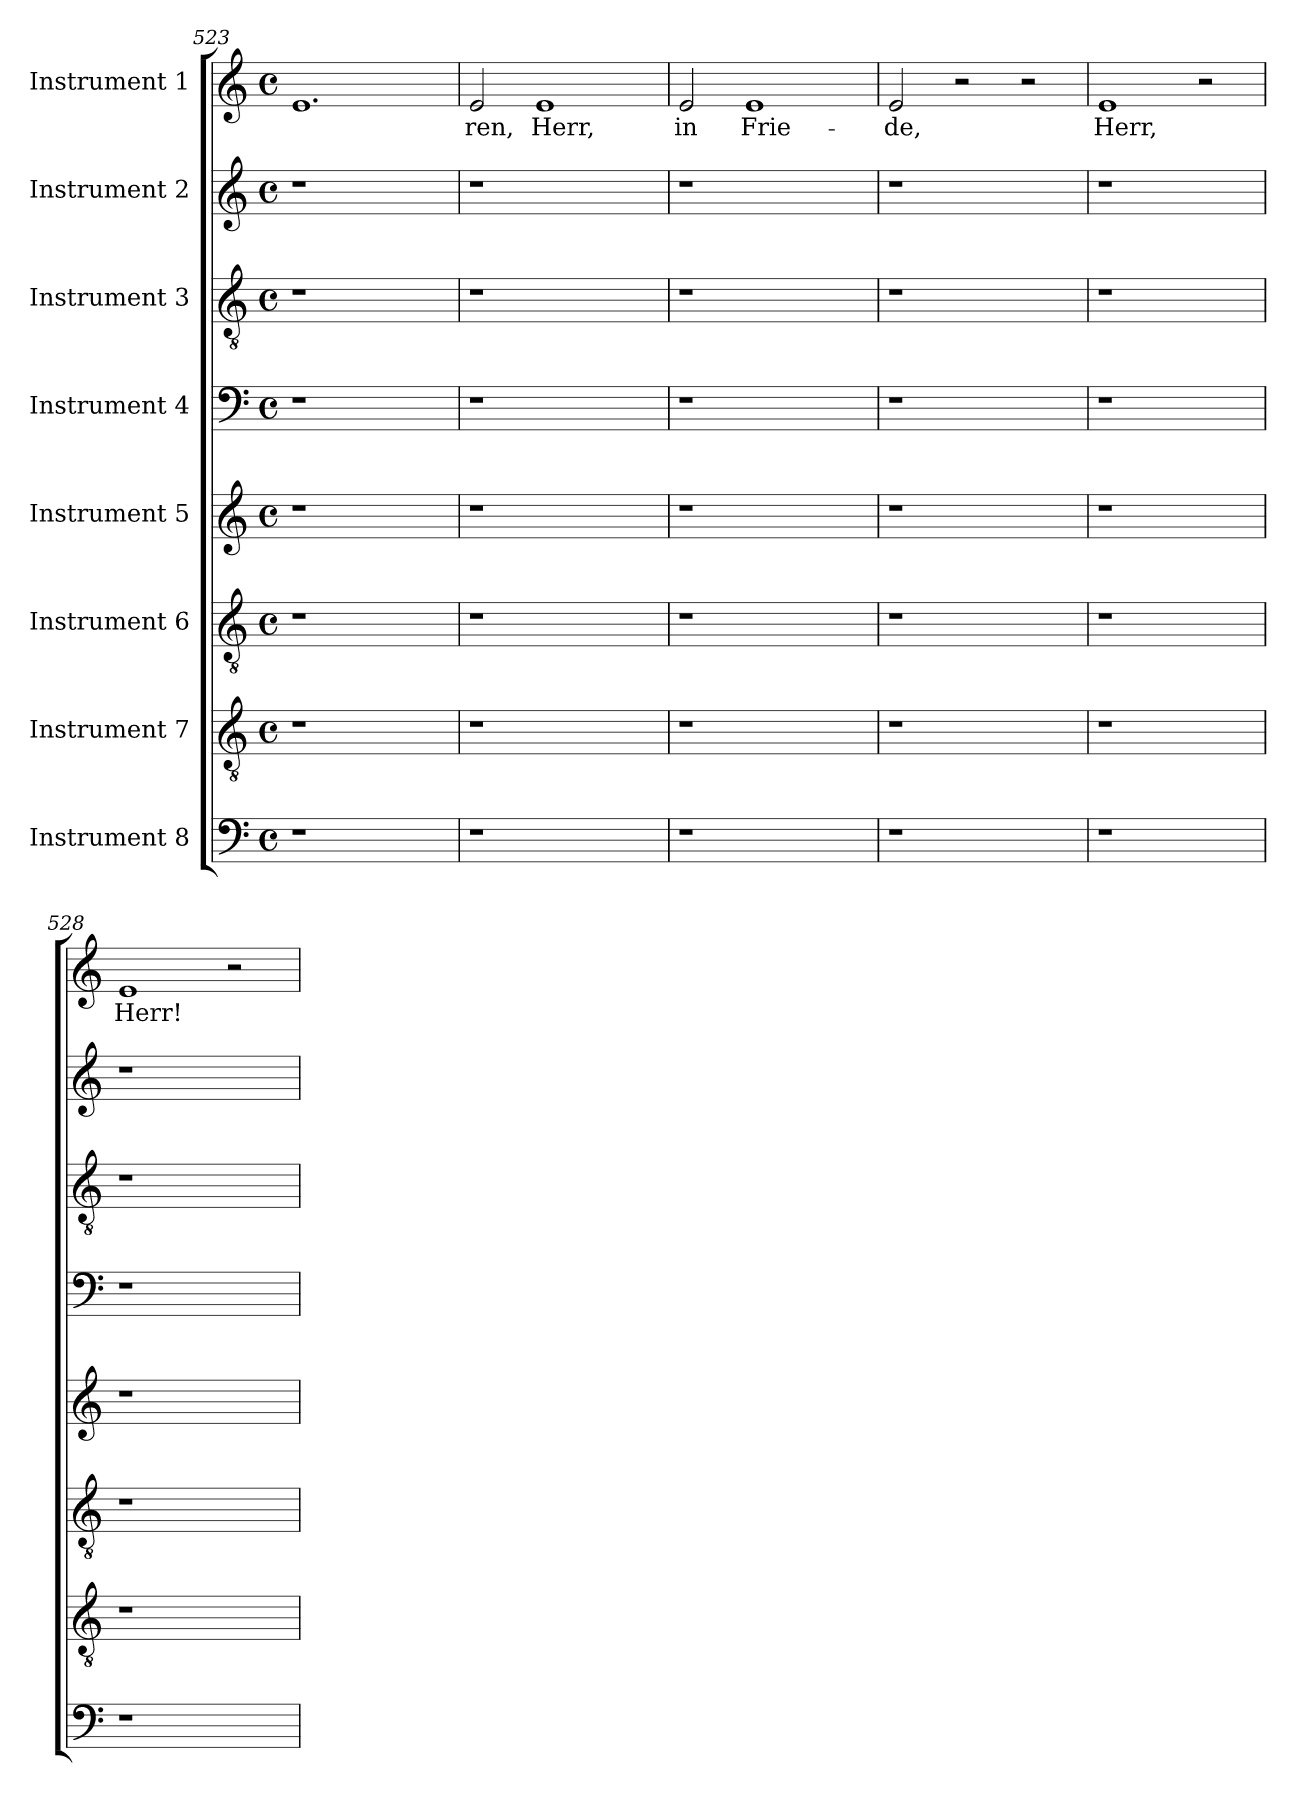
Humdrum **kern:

**kern	**kern	**kern	**kern	**kern	**kern	**kern	**kern	**text
*part8	*part7	*part6	*part5	*part4	*part3	*part2	*part1	*part1
*staff8	*staff7	*staff6	*staff5	*staff4	*staff3	*staff2	*staff1	*staff1
*I"Instrument 8	*I"Instrument 7	*I"Instrument 6	*I"Instrument 5	*I"Instrument 4	*I"Instrument 3	*I"Instrument 2	*I"Instrument 1	*
*clefF4	*clefGv2	*clefGv2	*clefG2	*clefF4	*clefGv2	*clefG2	*clefG2	*
*M4/4	*M4/4	*M4/4	*M4/4	*M4/4	*M4/4	*M4/4	*M4/4	*
*met(c)	*met(c)	*met(c)	*met(c)	*met(c)	*met(c)	*met(c)	*met(c)	*
=523	=523	=523	=523	=523	=523	=523	=523	=523
1r	1r	1r	1r	1r	1r	1r	1.e	.
2ryy	2ryy	2ryy	2ryy	2ryy	2ryy	2ryy	.	.
=524	=524	=524	=524	=524	=524	=524	=524	=524
!	!	!	!	!	!	!	!	!LO:LY:b:cj
1r	1r	1r	1r	1r	1r	1r	2e/	-ren,
!	!	!	!	!	!	!	!	!LO:LY:b:cj
.	.	.	.	.	.	.	1e	Herr,
2ryy	2ryy	2ryy	2ryy	2ryy	2ryy	2ryy	.	.
=525	=525	=525	=525	=525	=525	=525	=525	=525
!	!	!	!	!	!	!	!	!LO:LY:b:cj
1r	1r	1r	1r	1r	1r	1r	2e/	in
!	!	!	!	!	!	!	!	!LO:LY:b:cj
.	.	.	.	.	.	.	1e	Frie-
2ryy	2ryy	2ryy	2ryy	2ryy	2ryy	2ryy	.	.
=526	=526	=526	=526	=526	=526	=526	=526	=526
!	!	!	!	!	!	!	!	!LO:LY:b:cj
1r	1r	1r	1r	1r	1r	1r	2e/	-de,
.	.	.	.	.	.	.	2r	.
2ryy	2ryy	2ryy	2ryy	2ryy	2ryy	2ryy	2r	.
=527	=527	=527	=527	=527	=527	=527	=527	=527
!	!	!	!	!	!	!	!	!LO:LY:b:cj
1r	1r	1r	1r	1r	1r	1r	1e	Herr,
2ryy	2ryy	2ryy	2ryy	2ryy	2ryy	2ryy	2r	.
=528	=528	=528	=528	=528	=528	=528	=528	=528
!	!	!	!	!	!	!	!	!LO:LY:b:cj
1r	1r	1r	1r	1r	1r	1r	1e	Herr!
2ryy	2ryy	2ryy	2ryy	2ryy	2ryy	2ryy	2r	.
=	=	=	=	=	=	=	=!	=!
*-	*-	*-	*-	*-	*-	*-	*-	*-
